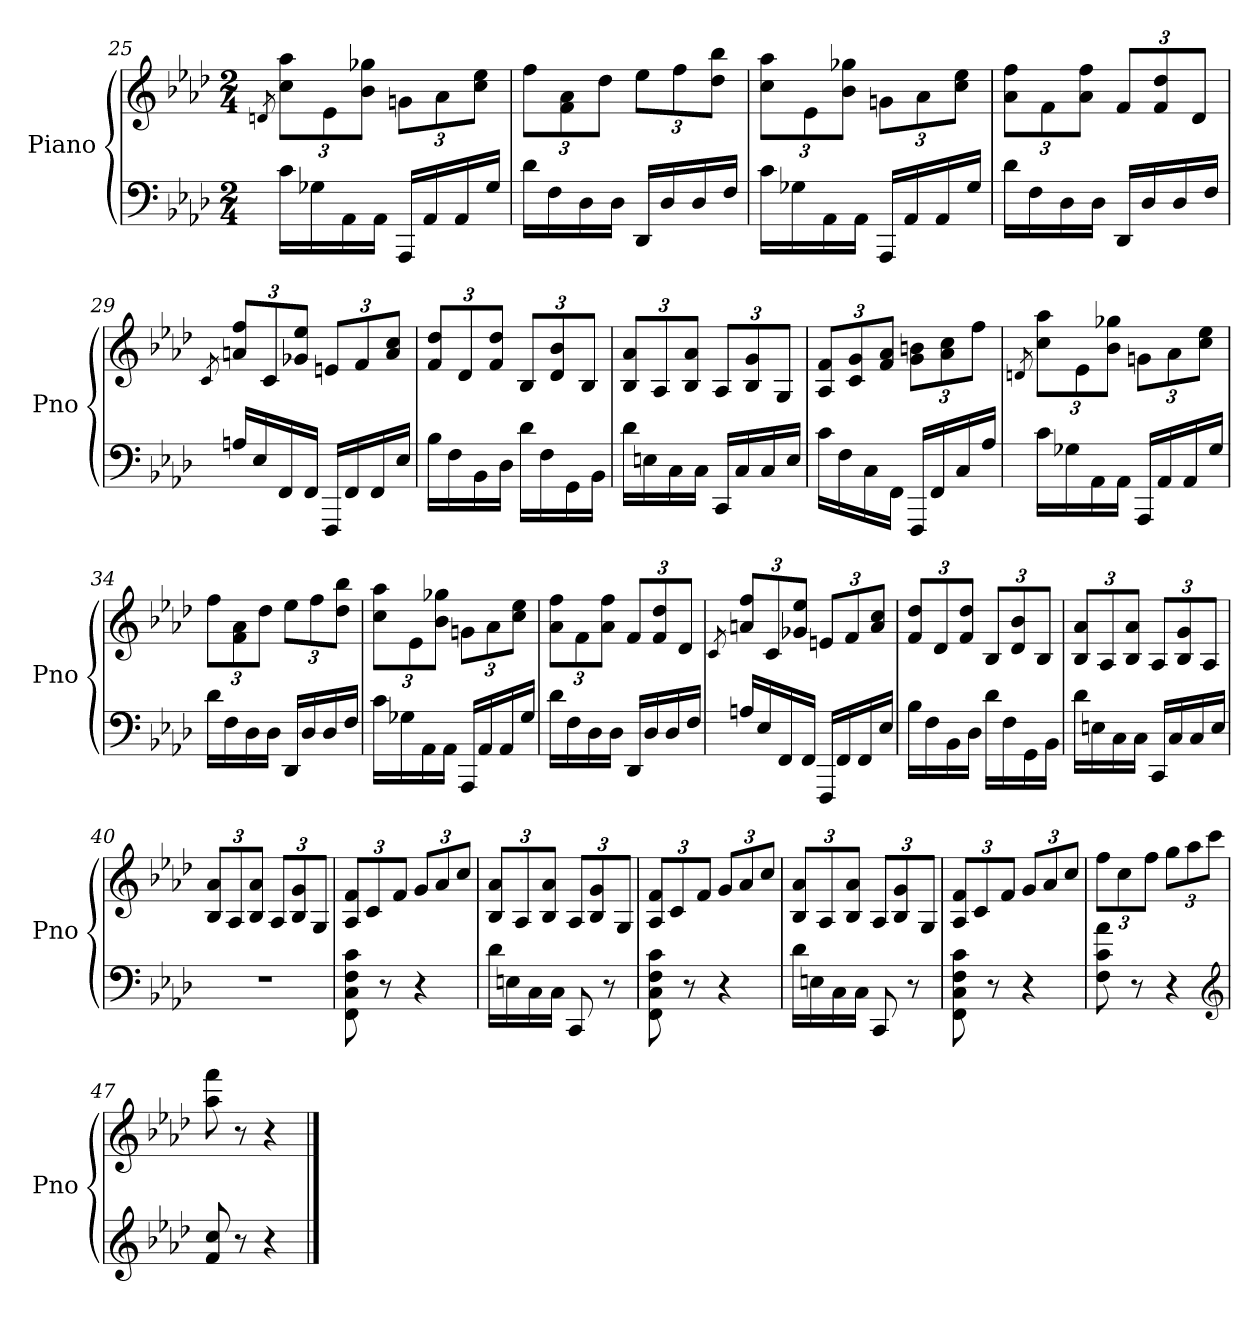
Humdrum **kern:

**kern	**kern
*part1	*part1
*staff2	*staff1
*I"Piano	*
*I'Pno	*
*clefF4	*clefG2
*k[b-e-a-d-]	*k[b-e-a-d-]
*f:	*f:
*M2/4	*M2/4
=25	=25
.	8qdn/
16cLL	12cc 12aa-L
16G-X	.
.	12e-
16AA-	.
.	12b- 12gg-XJ
16AA-JJ	.
16AAA-LL	12gnL
16AA-	.
.	12a-
16AA-	.
.	12cc 12ee-J
16G-JJ	.
=26	=26
16d-LL	12ffL
16F	.
.	12f 12a-
16D-	.
.	12dd-J
16D-JJ	.
16DD-LL	12ee-L
16D-	.
.	12ff
16D-	.
.	12dd- 12bb-J
16FJJ	.
=27	=27
16cLL	12cc 12aa-L
16G-X	.
.	12e-
16AA-	.
.	12b- 12gg-XJ
16AA-JJ	.
16AAA-LL	12gnL
16AA-	.
.	12a-
16AA-	.
.	12cc 12ee-J
16G-JJ	.
=28	=28
16d-LL	12a- 12ffL
16F	.
.	12f
16D-	.
.	12a- 12ffJ
16D-JJ	.
16DD-LL	12fL
16D-	.
.	12f 12dd-
16D-	.
.	12d-J
16FJJ	.
=29	=29
.	8qc/
16AnLL	12an 12ffL
16E-	.
.	12c
16FF	.
.	12g-X 12ee-J
16FFJJ	.
16FFFLL	12enL
16FF	.
.	12f
16FF	.
.	12a 12ccJ
16E-JJ	.
=30	=30
16B-LL	12f 12dd-L
16F	.
.	12d-
16BB-	.
.	12f 12dd-J
16D-JJ	.
16d-LL	12B-L
16F	.
.	12d- 12b-
16GG	.
.	12B-J
16BB-JJ	.
=31	=31
16d-LL	12B- 12a-L
16En	.
.	12A-
16C	.
.	12B- 12a-J
16CJJ	.
16CCLL	12A-L
16C	.
.	12B- 12g
16C	.
.	12GJ
16EJJ	.
=32	=32
16cLL	12A- 12fL
16F	.
.	12c 12g
16C	.
.	12f 12a-J
16FFJJ	.
16FFFLL	12g 12bnL
16FF	.
.	12a- 12cc
16C	.
.	12ffJ
16A-JJ	.
=33	=33
.	8qdn/
16cLL	12cc 12aa-L
16G-X	.
.	12e-
16AA-	.
.	12b- 12gg-XJ
16AA-JJ	.
16AAA-LL	12gnL
16AA-	.
.	12a-
16AA-	.
.	12cc 12ee-J
16G-JJ	.
=34	=34
16d-LL	12ffL
16F	.
.	12f 12a-
16D-	.
.	12dd-J
16D-JJ	.
16DD-LL	12ee-L
16D-	.
.	12ff
16D-	.
.	12dd- 12bb-J
16FJJ	.
=35	=35
16cLL	12cc 12aa-L
16G-X	.
.	12e-
16AA-	.
.	12b- 12gg-XJ
16AA-JJ	.
16AAA-LL	12gnL
16AA-	.
.	12a-
16AA-	.
.	12cc 12ee-J
16G-JJ	.
=36	=36
16d-LL	12a- 12ffL
16F	.
.	12f
16D-	.
.	12a- 12ffJ
16D-JJ	.
16DD-LL	12fL
16D-	.
.	12f 12dd-
16D-	.
.	12d-J
16FJJ	.
=37	=37
.	8qc/
16AnLL	12an 12ffL
16E-	.
.	12c
16FF	.
.	12g-X 12ee-J
16FFJJ	.
16FFFLL	12enL
16FF	.
.	12f
16FF	.
.	12a 12ccJ
16E-JJ	.
=38	=38
16B-LL	12f 12dd-L
16F	.
.	12d-
16BB-	.
.	12f 12dd-J
16D-JJ	.
16d-LL	12B-L
16F	.
.	12d- 12b-
16GG	.
.	12B-J
16BB-JJ	.
=39	=39
16d-LL	12B- 12a-L
16En	.
.	12A-
16C	.
.	12B- 12a-J
16CJJ	.
16CCLL	12A-L
16C	.
.	12B- 12g
16C	.
.	12A-J
16EJJ	.
=40	=40
2r	12B- 12a-L
.	12A-
.	12B- 12a-J
.	12A-L
.	12B- 12g
.	12GJ
=41	=41
8FF 8C 8F 8c	12A- 12fL
.	12c
8r	.
.	12fJ
4r	12gL
.	12a-
.	12ccJ
=42	=42
16d-LL	12B- 12a-L
16En	.
.	12A-
16C	.
.	12B- 12a-J
16CJJ	.
8CC	12A-L
.	12B- 12g
8r	.
.	12GJ
=43	=43
8FF 8C 8F 8c	12A- 12fL
.	12c
8r	.
.	12fJ
4r	12gL
.	12a-
.	12ccJ
=44	=44
16d-LL	12B- 12a-L
16En	.
.	12A-
16C	.
.	12B- 12a-J
16CJJ	.
8CC	12A-L
.	12B- 12g
8r	.
.	12GJ
=45	=45
8FF 8C 8F 8c	12A- 12fL
.	12c
8r	.
.	12fJ
4r	12gL
.	12a-
.	12ccJ
=46	=46
8F 8c 8a-	12ffL
.	12cc
8r	.
.	12ffJ
4r	12ggL
.	12aa-
.	12cccJ
*clefG2	*
=47	=47
8f 8cc	8aa- 8fff
8r	8r
4r	4r
==	==
*-	*-
